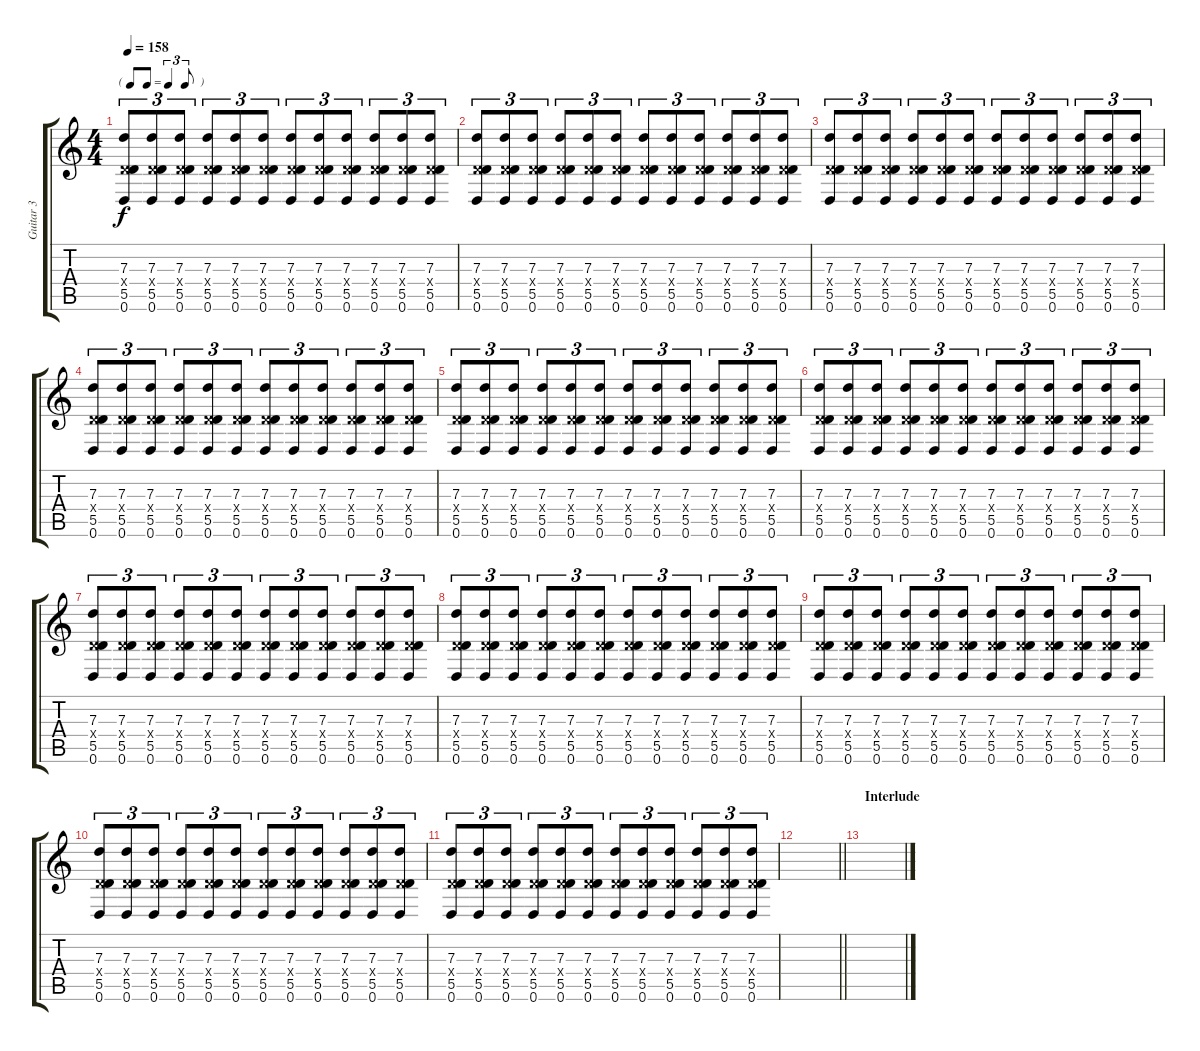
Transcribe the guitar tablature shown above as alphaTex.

\track ("Guitar 3" "Guitar 3") {instrument distortionguitar}
\staff {score tabs}
\tuning (E4 B3 G3 D3 A2 D2) {hide}
\ts (4 4)
\tf triplet8th
\tempo 158
\clef g2
\ks c
(7.3 0.4{x} 5.5 0.6).8{tu (3 2) dy f} (7.3 0.4{x} 5.5 0.6).8{tu (3 2)} (7.3 0.4{x} 5.5 0.6).8{tu (3 2)} (7.3 0.4{x} 5.5 0.6).8{tu (3 2)} (7.3 0.4{x} 5.5 0.6).8{tu (3 2)} (7.3 0.4{x} 5.5 0.6).8{tu (3 2)} (7.3 0.4{x} 5.5 0.6).8{tu (3 2)} (7.3 0.4{x} 5.5 0.6).8{tu (3 2)} (7.3 0.4{x} 5.5 0.6).8{tu (3 2)} (7.3 0.4{x} 5.5 0.6).8{tu (3 2)} (7.3 0.4{x} 5.5 0.6).8{tu (3 2)} (7.3 0.4{x} 5.5 0.6).8{tu (3 2)} |
(7.3 0.4{x} 5.5 0.6).8{tu (3 2)} (7.3 0.4{x} 5.5 0.6).8{tu (3 2)} (7.3 0.4{x} 5.5 0.6).8{tu (3 2)} (7.3 0.4{x} 5.5 0.6).8{tu (3 2)} (7.3 0.4{x} 5.5 0.6).8{tu (3 2)} (7.3 0.4{x} 5.5 0.6).8{tu (3 2)} (7.3 0.4{x} 5.5 0.6).8{tu (3 2)} (7.3 0.4{x} 5.5 0.6).8{tu (3 2)} (7.3 0.4{x} 5.5 0.6).8{tu (3 2)} (7.3 0.4{x} 5.5 0.6).8{tu (3 2)} (7.3 0.4{x} 5.5 0.6).8{tu (3 2)} (7.3 0.4{x} 5.5 0.6).8{tu (3 2)} |
(7.3 0.4{x} 5.5 0.6).8{tu (3 2)} (7.3 0.4{x} 5.5 0.6).8{tu (3 2)} (7.3 0.4{x} 5.5 0.6).8{tu (3 2)} (7.3 0.4{x} 5.5 0.6).8{tu (3 2)} (7.3 0.4{x} 5.5 0.6).8{tu (3 2)} (7.3 0.4{x} 5.5 0.6).8{tu (3 2)} (7.3 0.4{x} 5.5 0.6).8{tu (3 2)} (7.3 0.4{x} 5.5 0.6).8{tu (3 2)} (7.3 0.4{x} 5.5 0.6).8{tu (3 2)} (7.3 0.4{x} 5.5 0.6).8{tu (3 2)} (7.3 0.4{x} 5.5 0.6).8{tu (3 2)} (7.3 0.4{x} 5.5 0.6).8{tu (3 2)} |
(7.3 0.4{x} 5.5 0.6).8{tu (3 2)} (7.3 0.4{x} 5.5 0.6).8{tu (3 2)} (7.3 0.4{x} 5.5 0.6).8{tu (3 2)} (7.3 0.4{x} 5.5 0.6).8{tu (3 2)} (7.3 0.4{x} 5.5 0.6).8{tu (3 2)} (7.3 0.4{x} 5.5 0.6).8{tu (3 2)} (7.3 0.4{x} 5.5 0.6).8{tu (3 2)} (7.3 0.4{x} 5.5 0.6).8{tu (3 2)} (7.3 0.4{x} 5.5 0.6).8{tu (3 2)} (7.3 0.4{x} 5.5 0.6).8{tu (3 2)} (7.3 0.4{x} 5.5 0.6).8{tu (3 2)} (7.3 0.4{x} 5.5 0.6).8{tu (3 2)} |
(7.3 0.4{x} 5.5 0.6).8{tu (3 2)} (7.3 0.4{x} 5.5 0.6).8{tu (3 2)} (7.3 0.4{x} 5.5 0.6).8{tu (3 2)} (7.3 0.4{x} 5.5 0.6).8{tu (3 2)} (7.3 0.4{x} 5.5 0.6).8{tu (3 2)} (7.3 0.4{x} 5.5 0.6).8{tu (3 2)} (7.3 0.4{x} 5.5 0.6).8{tu (3 2)} (7.3 0.4{x} 5.5 0.6).8{tu (3 2)} (7.3 0.4{x} 5.5 0.6).8{tu (3 2)} (7.3 0.4{x} 5.5 0.6).8{tu (3 2)} (7.3 0.4{x} 5.5 0.6).8{tu (3 2)} (7.3 0.4{x} 5.5 0.6).8{tu (3 2)} |
(7.3 0.4{x} 5.5 0.6).8{tu (3 2)} (7.3 0.4{x} 5.5 0.6).8{tu (3 2)} (7.3 0.4{x} 5.5 0.6).8{tu (3 2)} (7.3 0.4{x} 5.5 0.6).8{tu (3 2)} (7.3 0.4{x} 5.5 0.6).8{tu (3 2)} (7.3 0.4{x} 5.5 0.6).8{tu (3 2)} (7.3 0.4{x} 5.5 0.6).8{tu (3 2)} (7.3 0.4{x} 5.5 0.6).8{tu (3 2)} (7.3 0.4{x} 5.5 0.6).8{tu (3 2)} (7.3 0.4{x} 5.5 0.6).8{tu (3 2)} (7.3 0.4{x} 5.5 0.6).8{tu (3 2)} (7.3 0.4{x} 5.5 0.6).8{tu (3 2)} |
(7.3 0.4{x} 5.5 0.6).8{tu (3 2)} (7.3 0.4{x} 5.5 0.6).8{tu (3 2)} (7.3 0.4{x} 5.5 0.6).8{tu (3 2)} (7.3 0.4{x} 5.5 0.6).8{tu (3 2)} (7.3 0.4{x} 5.5 0.6).8{tu (3 2)} (7.3 0.4{x} 5.5 0.6).8{tu (3 2)} (7.3 0.4{x} 5.5 0.6).8{tu (3 2)} (7.3 0.4{x} 5.5 0.6).8{tu (3 2)} (7.3 0.4{x} 5.5 0.6).8{tu (3 2)} (7.3 0.4{x} 5.5 0.6).8{tu (3 2)} (7.3 0.4{x} 5.5 0.6).8{tu (3 2)} (7.3 0.4{x} 5.5 0.6).8{tu (3 2)} |
(7.3 0.4{x} 5.5 0.6).8{tu (3 2)} (7.3 0.4{x} 5.5 0.6).8{tu (3 2)} (7.3 0.4{x} 5.5 0.6).8{tu (3 2)} (7.3 0.4{x} 5.5 0.6).8{tu (3 2)} (7.3 0.4{x} 5.5 0.6).8{tu (3 2)} (7.3 0.4{x} 5.5 0.6).8{tu (3 2)} (7.3 0.4{x} 5.5 0.6).8{tu (3 2)} (7.3 0.4{x} 5.5 0.6).8{tu (3 2)} (7.3 0.4{x} 5.5 0.6).8{tu (3 2)} (7.3 0.4{x} 5.5 0.6).8{tu (3 2)} (7.3 0.4{x} 5.5 0.6).8{tu (3 2)} (7.3 0.4{x} 5.5 0.6).8{tu (3 2)} |
(7.3 0.4{x} 5.5 0.6).8{tu (3 2)} (7.3 0.4{x} 5.5 0.6).8{tu (3 2)} (7.3 0.4{x} 5.5 0.6).8{tu (3 2)} (7.3 0.4{x} 5.5 0.6).8{tu (3 2)} (7.3 0.4{x} 5.5 0.6).8{tu (3 2)} (7.3 0.4{x} 5.5 0.6).8{tu (3 2)} (7.3 0.4{x} 5.5 0.6).8{tu (3 2)} (7.3 0.4{x} 5.5 0.6).8{tu (3 2)} (7.3 0.4{x} 5.5 0.6).8{tu (3 2)} (7.3 0.4{x} 5.5 0.6).8{tu (3 2)} (7.3 0.4{x} 5.5 0.6).8{tu (3 2)} (7.3 0.4{x} 5.5 0.6).8{tu (3 2)} |
(7.3 0.4{x} 5.5 0.6).8{tu (3 2)} (7.3 0.4{x} 5.5 0.6).8{tu (3 2)} (7.3 0.4{x} 5.5 0.6).8{tu (3 2)} (7.3 0.4{x} 5.5 0.6).8{tu (3 2)} (7.3 0.4{x} 5.5 0.6).8{tu (3 2)} (7.3 0.4{x} 5.5 0.6).8{tu (3 2)} (7.3 0.4{x} 5.5 0.6).8{tu (3 2)} (7.3 0.4{x} 5.5 0.6).8{tu (3 2)} (7.3 0.4{x} 5.5 0.6).8{tu (3 2)} (7.3 0.4{x} 5.5 0.6).8{tu (3 2)} (7.3 0.4{x} 5.5 0.6).8{tu (3 2)} (7.3 0.4{x} 5.5 0.6).8{tu (3 2)} |
(7.3 0.4{x} 5.5 0.6).8{tu (3 2)} (7.3 0.4{x} 5.5 0.6).8{tu (3 2)} (7.3 0.4{x} 5.5 0.6).8{tu (3 2)} (7.3 0.4{x} 5.5 0.6).8{tu (3 2)} (7.3 0.4{x} 5.5 0.6).8{tu (3 2)} (7.3 0.4{x} 5.5 0.6).8{tu (3 2)} (7.3 0.4{x} 5.5 0.6).8{tu (3 2)} (7.3 0.4{x} 5.5 0.6).8{tu (3 2)} (7.3 0.4{x} 5.5 0.6).8{tu (3 2)} (7.3 0.4{x} 5.5 0.6).8{tu (3 2)} (7.3 0.4{x} 5.5 0.6).8{tu (3 2)} (7.3 0.4{x} 5.5 0.6).8{tu (3 2)} |
\barLineRight lightlight
|
\section ("" "Interlude")
